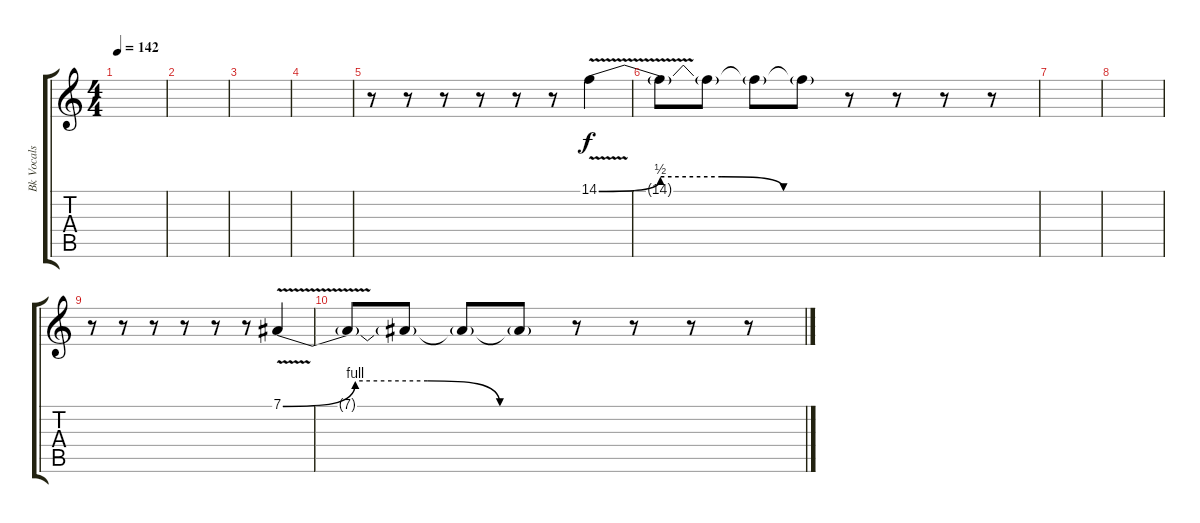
\track ("Bk Vocals" "Bk Vocals") {instrument reedorgan}
\staff {score tabs}
\tuning (Eb4 Bb3 Gb3 Db3 Ab2 Eb2) {hide}
\ts (4 4)
\tempo 142
\clef g2
\ks c
|
|
|
|
r.8 r.8 r.8 r.8 r.8 r.8 14.1{be (custom 0 0 15 2 30 2 45 0 60 0) v}.4 |
14.1{t}.8 14.1{t}.8 14.1{t}.8 14.1{t}.8 r.8 r.8 r.8 r.8 |
|
|
r.8 r.8 r.8 r.8 r.8 r.8 7.1{be (custom 0 0 15 4 30 4 45 0 60 0) v}.4 |
7.1{t}.8 7.1{t}.8 7.1{t}.8 7.1{t}.8 r.8 r.8 r.8 r.8
